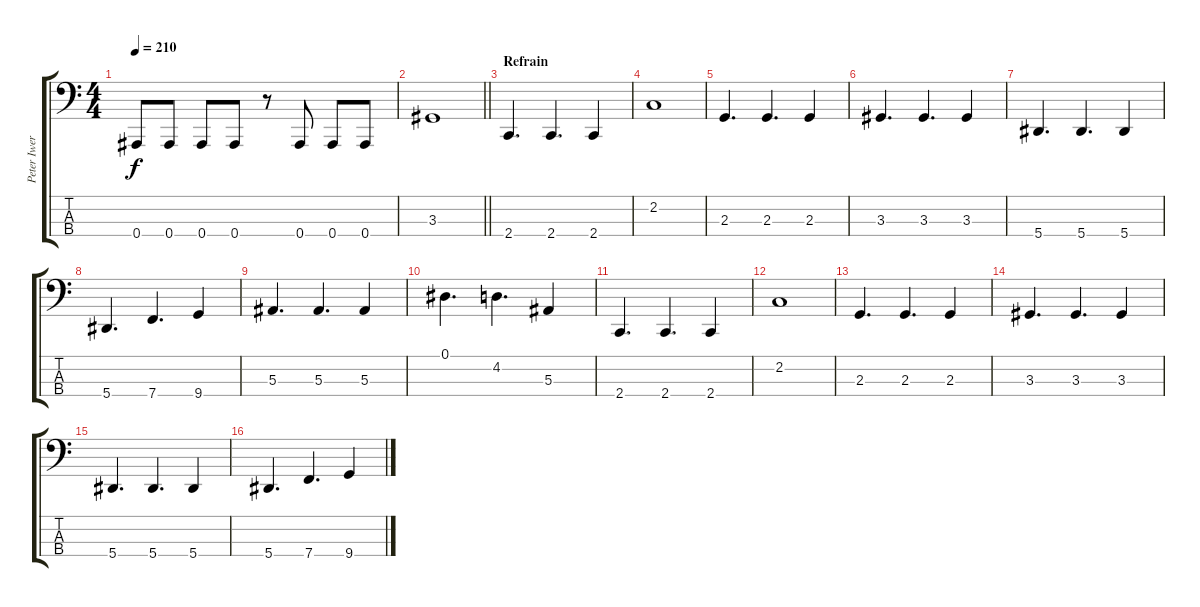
\track ("Peter Iwers" "Peter Iwer") {instrument electricbassfinger}
\staff {score tabs}
\tuning (Eb2 Bb1 F1 Bb0) {hide}
\ts (4 4)
\tempo 210
\clef f4
\ks c
0.4.8{dy f} 0.4.8 0.4.8 0.4.8 r.8 0.4.8 0.4.8 0.4.8 |
\barLineRight lightlight
3.3.1 |
\section ("" "Refrain")
2.4.4{d} 2.4.4{d} 2.4.4 |
2.2.1 |
2.3.4{d} 2.3.4{d} 2.3.4 |
3.3.4{d} 3.3.4{d} 3.3.4 |
5.4.4{d} 5.4.4{d} 5.4.4 |
5.4.4{d} 7.4.4{d} 9.4.4 |
5.3.4{d} 5.3.4{d} 5.3.4 |
0.1.4{d} 4.2.4{d} 5.3.4 |
2.4.4{d} 2.4.4{d} 2.4.4 |
2.2.1 |
2.3.4{d} 2.3.4{d} 2.3.4 |
3.3.4{d} 3.3.4{d} 3.3.4 |
5.4.4{d} 5.4.4{d} 5.4.4 |
5.4.4{d} 7.4.4{d} 9.4.4
